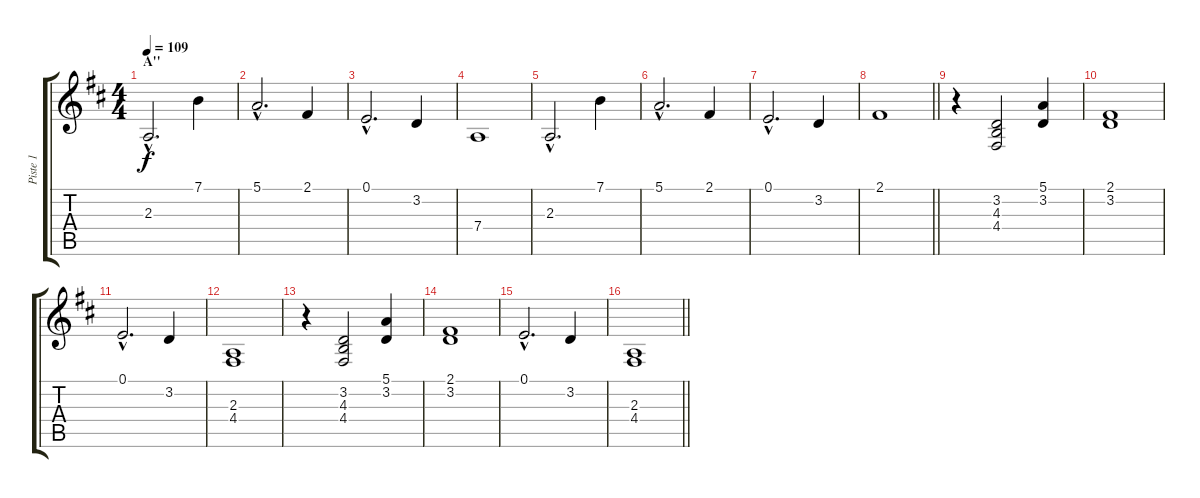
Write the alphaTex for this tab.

\track ("Piste 1" "Piste 1") {instrument brightacousticpiano}
\staff {score tabs}
\tuning (E4 B3 G3 D3 A2 E2) {hide}
\ts (4 4)
\section ("" "A''")
\tempo 109
\clef g2
\ks d
2.3{hac}.2{d dy f} 7.1.4 |
5.1{hac}.2{d} 2.1.4 |
0.1{hac}.2{d} 3.2.4 |
7.4.1 |
2.3{hac}.2{d} 7.1.4 |
5.1{hac}.2{d} 2.1.4 |
0.1{hac}.2{d} 3.2.4 |
\barLineRight lightlight
2.1.1 |
r.4 (3.2 4.3 4.4).2 (5.1 3.2).4 |
(2.1 3.2).1 |
0.1{hac}.2{d} 3.2.4 |
(2.3 4.4).1 |
r.4 (3.2 4.3 4.4).2 (5.1 3.2).4 |
(2.1 3.2).1 |
0.1{hac}.2{d} 3.2.4 |
\barLineRight lightlight
(2.3 4.4).1
